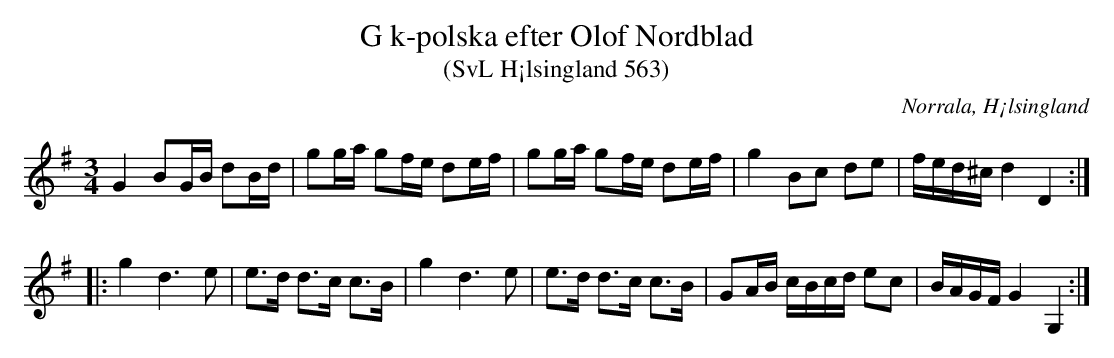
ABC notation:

X:1
T:G k-polska efter Olof Nordblad
T:(SvL H¡lsingland 563)
O:Norrala, H¡lsingland
M:3/4
L:1/8
K:G
G2 BG/B/ dB/d/|gg/a/ gf/e/ de/f/|gg/a/ gf/e/ de/f/|g2 Bc de|f/e/d/^c/ d2 D2:|
|:g2 d3 e|e>d d>c c>B|g2 d3 e|e>d d>c c>B|GA/B/ c/B/c/d/ ec|B/A/G/F/ G2 G,2:|
